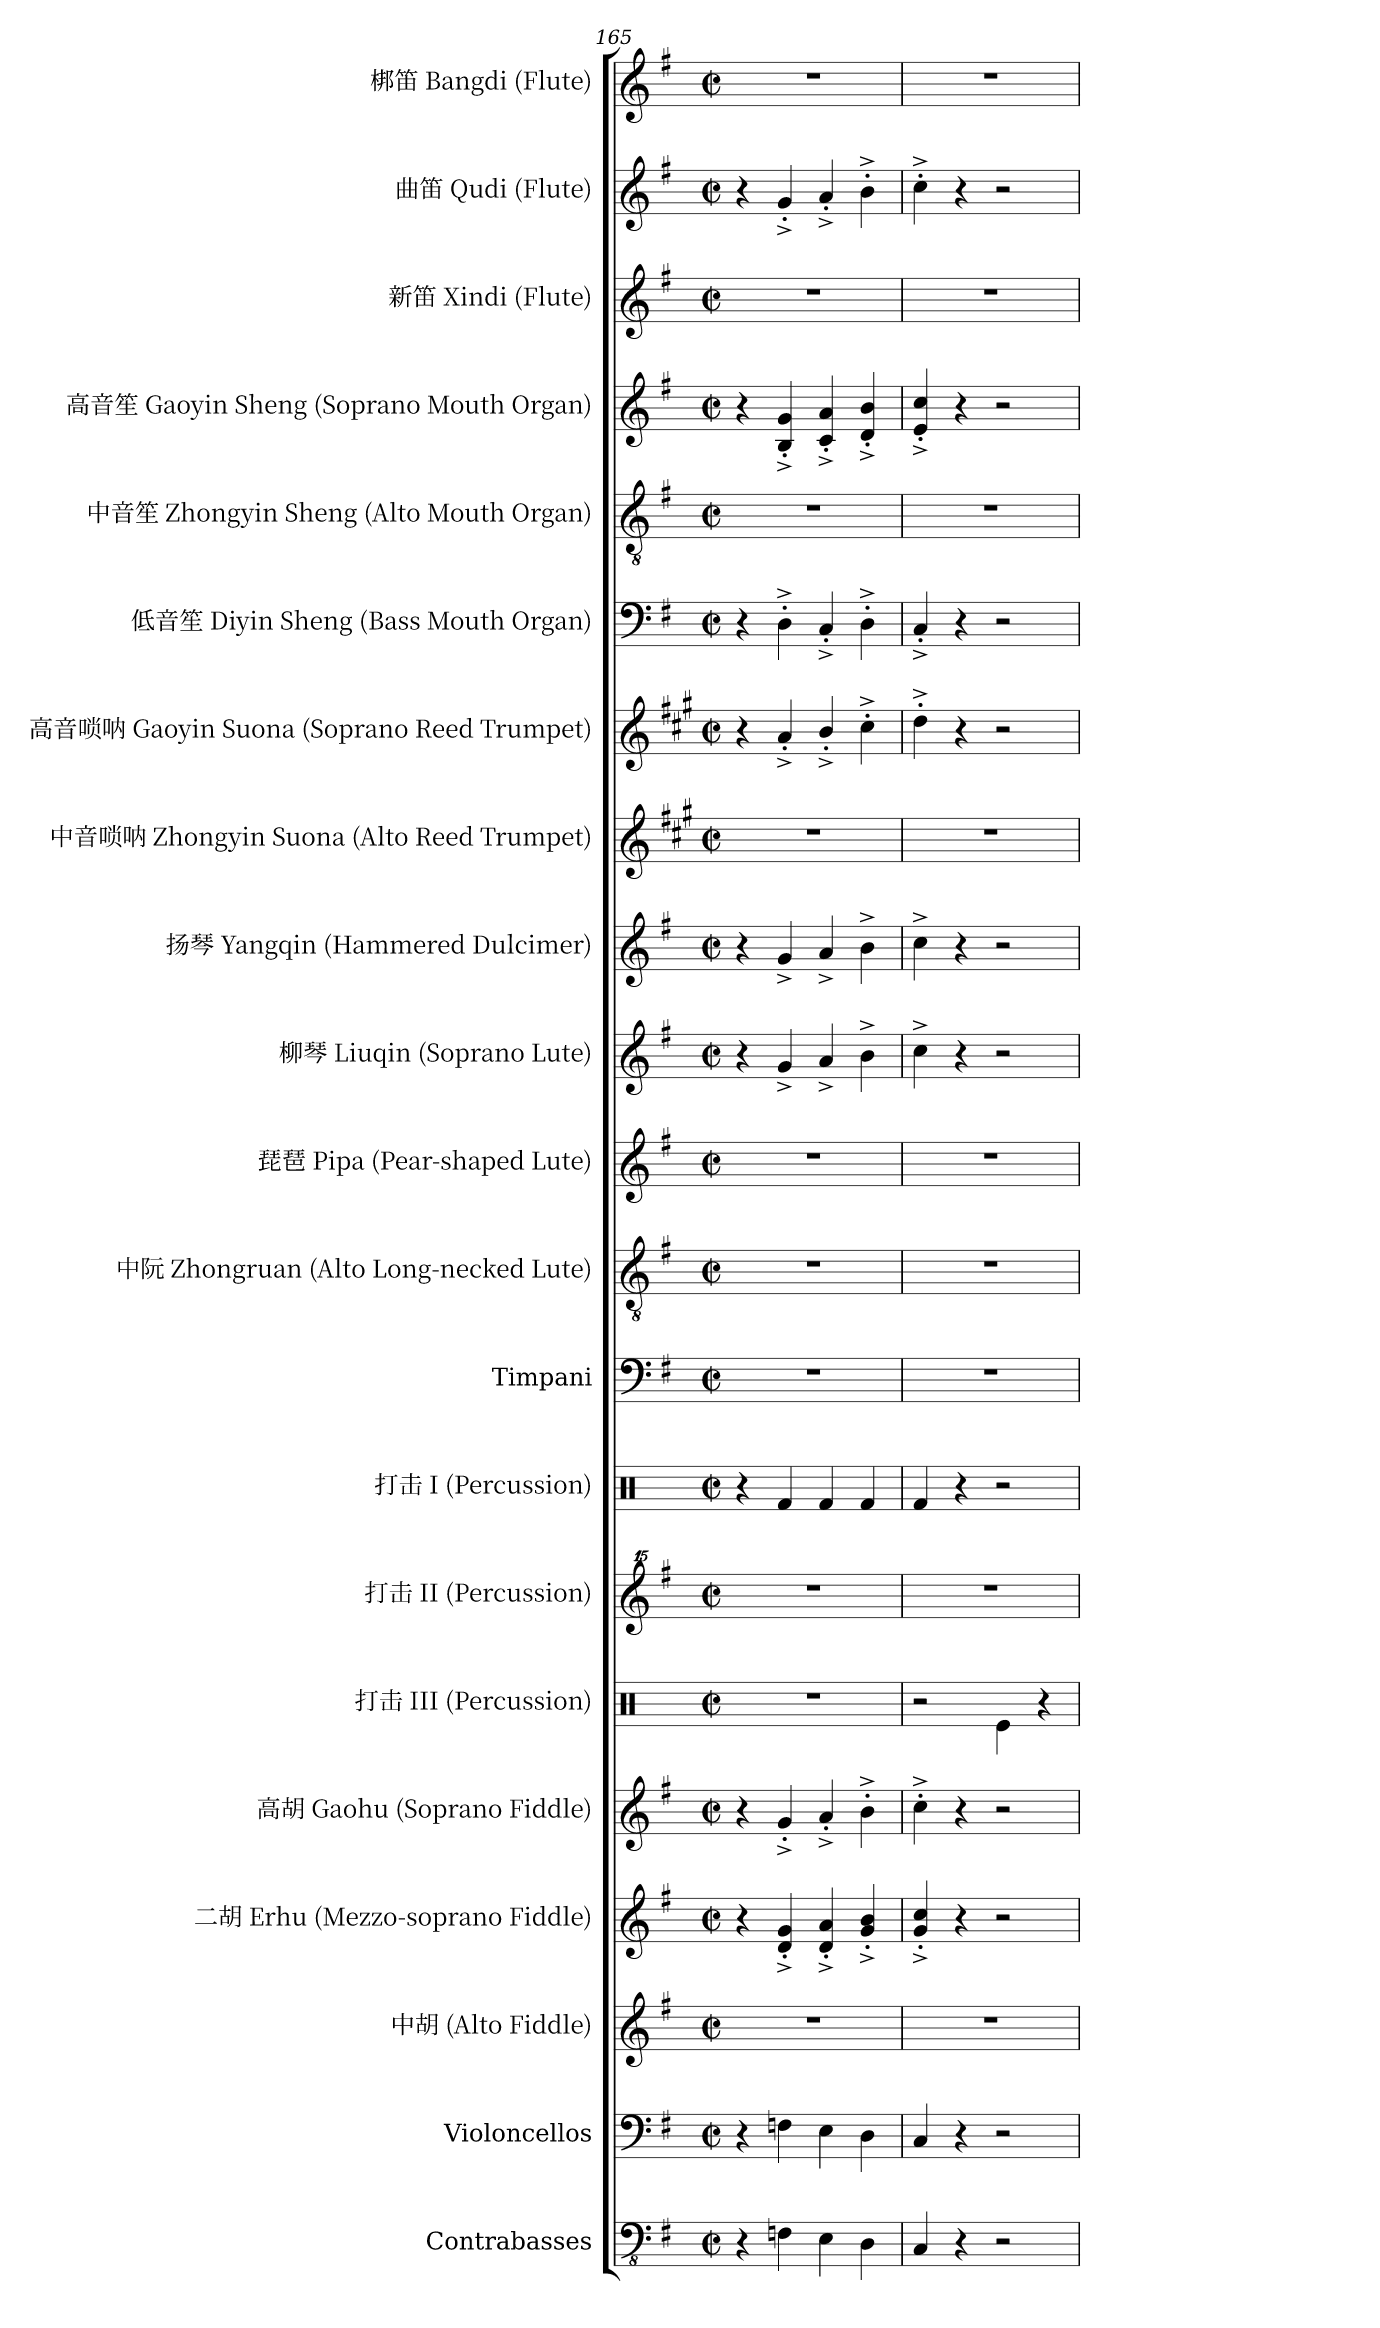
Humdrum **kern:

**kern	**kern	**kern	**kern	**kern	**kern	**kern	**kern	**kern	**kern	**kern	**kern	**kern	**kern	**kern	**kern	**kern	**kern	**kern	**kern	**kern
*part21	*part20	*part19	*part18	*part17	*part16	*part15	*part14	*part13	*part12	*part11	*part10	*part9	*part8	*part7	*part6	*part5	*part4	*part3	*part2	*part1
*staff21	*staff20	*staff19	*staff18	*staff17	*staff16	*staff15	*staff14	*staff13	*staff12	*staff11	*staff10	*staff9	*staff8	*staff7	*staff6	*staff5	*staff4	*staff3	*staff2	*staff1
*I"Contrabasses	*I"Violoncellos	*I"中胡 (Alto Fiddle)	*I"二胡 Erhu (Mezzo-soprano Fiddle)	*I"高胡 Gaohu (Soprano Fiddle)	*I"打击 III (Percussion)	*I"打击 II (Percussion)	*I"打击 I (Percussion)	*I"Timpani	*I"中阮 Zhongruan (Alto Long-necked Lute)	*I"琵琶 Pipa (Pear-shaped Lute)	*I"柳琴 Liuqin (Soprano Lute)	*I"扬琴 Yangqin  (Hammered Dulcimer)	*I"中音唢呐 Zhongyin Suona (Alto Reed Trumpet)	*I"高音唢呐 Gaoyin Suona (Soprano Reed Trumpet)	*I"低音笙 Diyin Sheng (Bass Mouth Organ)	*I"中音笙 Zhongyin Sheng (Alto Mouth Organ)	*I"高音笙 Gaoyin Sheng (Soprano Mouth Organ)	*I"新笛 Xindi (Flute)	*I"曲笛 Qudi (Flute)	*I"梆笛 Bangdi (Flute)
*I'Cbs.	*I'Vcs.	*	*	*	*I'打击 III	*I'打击 II	*I'打击 I	*I'Timp.	*	*	*	*	*	*	*	*	*	*	*	*
*clefFv4	*clefF4	*clefG2	*clefG2	*clefG2	*clefX	*clefG^^2	*clefX	*clefF4	*clefGv2	*clefG2	*clefG2	*clefG2	*clefG2	*clefG2	*clefF4	*clefGv2	*clefG2	*clefG2	*clefG2	*clefG2
*	*	*	*	*	*	*	*	*	*	*ITrd7c12	*	*	*ITrd1c2	*ITrd1c2	*	*	*	*	*	*
*k[f#]	*k[f#]	*k[f#]	*k[f#]	*k[f#]	*k[]	*k[f#]	*k[]	*k[f#]	*k[f#]	*k[f#]	*k[f#]	*k[f#]	*k[f#]	*k[f#]	*k[f#]	*k[f#]	*k[f#]	*k[f#]	*k[f#]	*k[f#]
*M2/2	*M2/2	*M2/2	*M2/2	*M2/2	*M2/2	*M2/2	*M2/2	*M2/2	*M2/2	*M2/2	*M2/2	*M2/2	*M2/2	*M2/2	*M2/2	*M2/2	*M2/2	*M2/2	*M2/2	*M2/2
*met(c|)	*met(c|)	*met(c|)	*met(c|)	*met(c|)	*met(c|)	*met(c|)	*met(c|)	*met(c|)	*met(c|)	*met(c|)	*met(c|)	*met(c|)	*met(c|)	*met(c|)	*met(c|)	*met(c|)	*met(c|)	*met(c|)	*met(c|)	*met(c|)
=165	=165	=165	=165	=165	=165	=165	=165	=165	=165	=165	=165	=165	=165	=165	=165	=165	=165	=165	=165	=165
4r	4r	1r	4r	4r	1r	1r	4r	1r	1r	1r	4r	4r	1r	4r	4r	1r	4r	1r	4r	1r
4FFn\	4Fn\	.	4d/'^ 4g/'^	4g^'/	.	.	4Rf/	.	.	.	4g^/	4g^/	.	4g^'/	4D'^\	.	4B/'^ 4g/'^	.	4g'^/	.
4EE\	4E\	.	4d/^' 4a/^'	4a^'/	.	.	4Rf/	.	.	.	4a^/	4a^/	.	4a^'/	4C'^/	.	4c/'^ 4a/'^	.	4a'^/	.
4DD\	4D\	.	4g/^' 4b/^'	4b^'\	.	.	4Rf/	.	.	.	4b^\	4b^\	.	4b^'\	4D'^\	.	4d/'^ 4b/'^	.	4b'^\	.
=166	=166	=166	=166	=166	=166	=166	=166	=166	=166	=166	=166	=166	=166	=166	=166	=166	=166	=166	=166	=166
4CC/	4C/	1r	4g/^' 4cc/^'	4cc^'\	2r	1r	4Rf/	1r	1r	1r	4cc^\	4cc^\	1r	4cc^'\	4C'^/	1r	4e/'^ 4cc/'^	1r	4cc'^\	1r
4r	4r	.	4r	4r	.	.	4r	.	.	.	4r	4r	.	4r	4r	.	4r	.	4r	.
2r	2r	.	2r	2r	4Re\	.	2r	.	.	.	2r	2r	.	2r	2r	.	2r	.	2r	.
.	.	.	.	.	4r	.	.	.	.	.	.	.	.	.	.	.	.	.	.	.
=	=	=	=	=	=	=	=	=	=	=	=	=	=	=	=	=	=	=	=	=
*-	*-	*-	*-	*-	*-	*-	*-	*-	*-	*-	*-	*-	*-	*-	*-	*-	*-	*-	*-	*-
